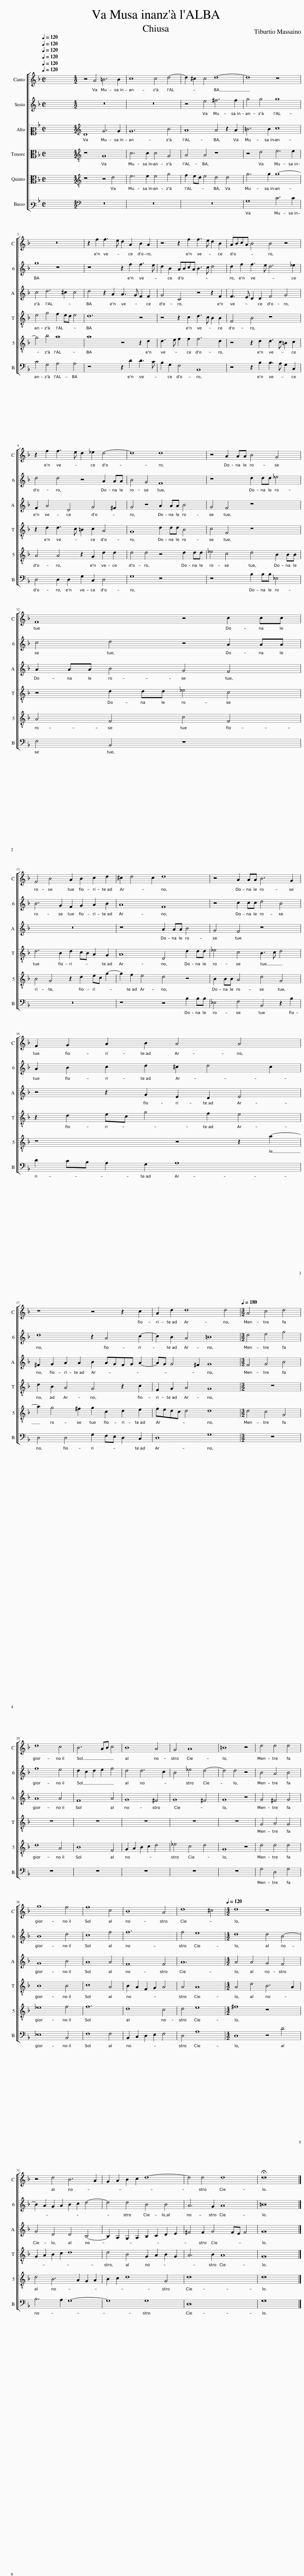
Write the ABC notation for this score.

X:1
%%score [ 1 2 3 [ 4 5 ] 6 ]
L:1/8
Q:1/4=120
M:2/2
I:linebreak $
K:F
V:1 treble
V:2 treble
V:3 alto2
V:4 alto
V:5 alto
V:6 bass3
V:1
 x8 | x8 |[M:4/2] z4 A4 =B6 B2 | c8 c4 d4- | d2 ^c2 c4 d8- | %5
 d8 z8 |$ z16 | z2 f2 f3 e d2 A2 B2 A2 | z4 z2 f2 f3 e d2 B2 | ABcA B4 B4 z4 |$ %10
 z2 f2 f3 e d2 _e2 d4- | d8 d8 | z4 A2 AA B4 G4 |$ F8 z4 c2 cc |$ F4 B4 A2 B2 c2 d2 | %15
 ^c2 d4 c2 d8 | z4 A2 AA B6 G2 |$ F2 G2 A2 B2 A4 A4 |$ z8 z4 z2 c2 | A2 d2 d8 d4 | %20
[M:3/2][Q:1/4=180] A4 c4 d4 |$ d8 c4 | B6 AB c4 | B8 A4 | G4 A8 | %25
 =B8 z4 | d4 d4 d4 |$ g8 f4 | f8 c4 | B8 A4 | %30
 d8 ^c4 |[M:4/2][Q:1/4=120] d8 z8 |$ z4 d4 B6 A2 | G2 A2 B2 c2 d8- | d4 d4 d8 | %35
 !fermata!d16 |] %36
V:2
 x8 | x8 |[M:4/2] z16 | z16 | z4 e4 ^f6 f2 | %5
 g4 g4 g8 |$ g8 z8 | z8 z2 f2 f3 e | d2 B2 ABcA B3 c d4 | d2 f2 f3 e d6 _e2 |$ %10
 d4 d4 z4 A2 AA | B4 G4 F8 | z8 d2 dd _e4 |$ c4 d4 z4 A2 AA |$ B6 G2 F2 G2 A2 B2 | %15
 A8 F8 | z4 c2 cc d4 B4 |$ A2 B2 c2 d2 ^c2 d4 c2 |$ d8 z2 A4 c2- | c2 B2 A4 =B8 | %20
[M:3/2] d4 e4 g4 |$ f8 e4 | d2 c2 d2 e2 f4 | d4 d6 c2 | B4 _e4 d4- | %25
 d4 d4 z4 | B4 A4 B4 |$ B8 d4 | c8 f4 | f12 | %30
 f4 e8 |[M:4/2] d8 d4 B4- |$ B2 A2 G2 A2 B2 c2 d4- | d4 d4 B4 B4 | A6 G2 A8 | %35
 =B16 |] %36
V:3
 x8 | x8 |[M:4/2][K:treble] D8 G6 G2 | G12 B4 | A8 A4 z2 A2 | %5
 =B6 B2 c8 |$ c4 d6 ^c2 c4 | d4 z2 A2 A3 G F2 F2 | G4 C4 z4 z2 F2 | F3 E D2 D2 F4 G4 |$ %10
 F2 A4 D4 G4 ^F2 | G4 z4 A2 AA B4 | G4 F4 z8 |$ A2 AA B4 G4 F4 |$ z16 | %15
 z8 A2 AA B4 | G4 F4 z8 |$ z4 z2 G2 E2 D2 E4 |$ ^F2 G2 A2 A2 B2 AGFG A2- | AG G4 ^F2 G8 | %20
[M:3/2] F4 G4 B4 |$ A8 A4 | F8 A4 | G8 ^F4 | G8 ^F4 | %25
 G8 z4 | G4 ^F4 G4 |$ G8 B4 | A8 A4 | F8 F4 | %30
 A12 |[M:4/2] A4 A4 G4 F4 |$ G4 D4 D4 B,4- | B,2 A,2 G,2 A,2 B,2 C2 D2 E2 | ^F4 F2 G4 FE F4 | %35
 G16 |] %36
V:4
 x8 | x8 |[M:4/2][K:treble-8] z8 G8 | c6 c2 c4 G4 | A4 A4 z8 | %5
 z4 d4 e6 e2 |$ e4 g4 f2 ed e4 | d12 z4 | z4 z2 c2 d3 c B2 B2 | F4 B4 z8 |$ %10
 z2 d2 d3 c =B2 c2 A4 | G8 d2 dd B4 | c4 F4 z8 |$ z4 d2 dd _e4 c4 |$ d6 B2 d2 cB A2 G2 | %15
 A8 D4 d2 dd | _e4 c4 B3 c d4 |$ z2 d2 ec g4 f2 e4 |$ d2 B2 A4 G4 z2 c2 | F2 G2 A4 G8 | %20
[M:3/2] z12 |$ z12 | z12 | z12 | z12 | %25
 z12 | G4 A4 G4 |$ B8 B4 | c8 A4 | B2 A2 F2 G2 A4 | %30
 A4 A8 |[M:4/2] A4 d4 B6 A2 |$ G2 A2 B2 c2 d8 | d4 B4 G2 A2 B2 G2 | A6 B2 A8 | %35
 G16 |] %36
V:5
 x8 | x8 |[M:4/2][K:treble-8] z8 z4 d4 | e6 e2 e4 g4 | f2 ed e4 d4 d4 | %5
 g6 g2 g8- |$ g4 b4 a8 | a8 z4 z2 d2 | d3 e f2 f2 f6 d2 | z4 z2 d2 d3 c =B2 c2 |$ %10
 A4 A4 z2 G2 d2 d2 | d4 d4 z4 d2 dd | _e4 c4 d4 B2 BB |$ A4 F4 c4 F4 |$ B4 G4 z2 d2 ec g2- | %15
 g2 f2 e4 d4 z4 | B2 BB A4 d4 G4 |$ z8 z4 z2 a2- |$ a2 g4 ^f2 g2 c2 d2 e2 | fedc d4 d8 | %20
[M:3/2] d4 c4 G4 |$ d8 A4 | B8 F4 | G2 A2 B2 c2 d4 | _e4 c4 d4 | %25
 G8 z4 | d4 d4 d4 |$ _e8 f4 | f12 | d8 c4 | %30
 d4 e8 |[M:4/2] ^f8 z8 |$ d4 B6 A2 G2 A2 | B2 c2 d8 G4 | d16 | %35
 d16 |] %36
V:6
 x8 | x8 |[M:4/2][K:bass] z16 | z16 | z16 | %5
 G,8 C6 C2 |$ C4 G,4 A,4 A,4 | z8 z2 D2 D3 C | B,2 G,2 F,4 B,,8 | z4 z2 B,2 B,3 A, G,2 C,2 |$ %10
 D,4 D,2 D,2 G,2 C,2 D,4 | G,8 z8 | z8 B,2 B,B, _E,4 |$ F,4 B,,4 z8 |$ z16 | %15
 z8 z4 B,2 B,B, | _E,4 F,4 B,,4 z2 B,2 |$ D2 CB, A,2 G,2 A,8 |$ D,4 D,4 G,2 F,E, D,2 C,2 | D,8 G,8 | %20
[M:3/2] z12 |$ z12 | z12 | z12 | z12 | %25
 z12 | G,4 D,4 G,4 |$ _E,8 B,,4 | F,8 F,4 | B,,2 C,2 D,2 E,2 F,4 | %30
 D,4 A,8 |[M:4/2] D,8 z4 D4 |$ B,6 A,2 G,8- | G,8 G,8 | D,16 | %35
 G,16 |] %36
